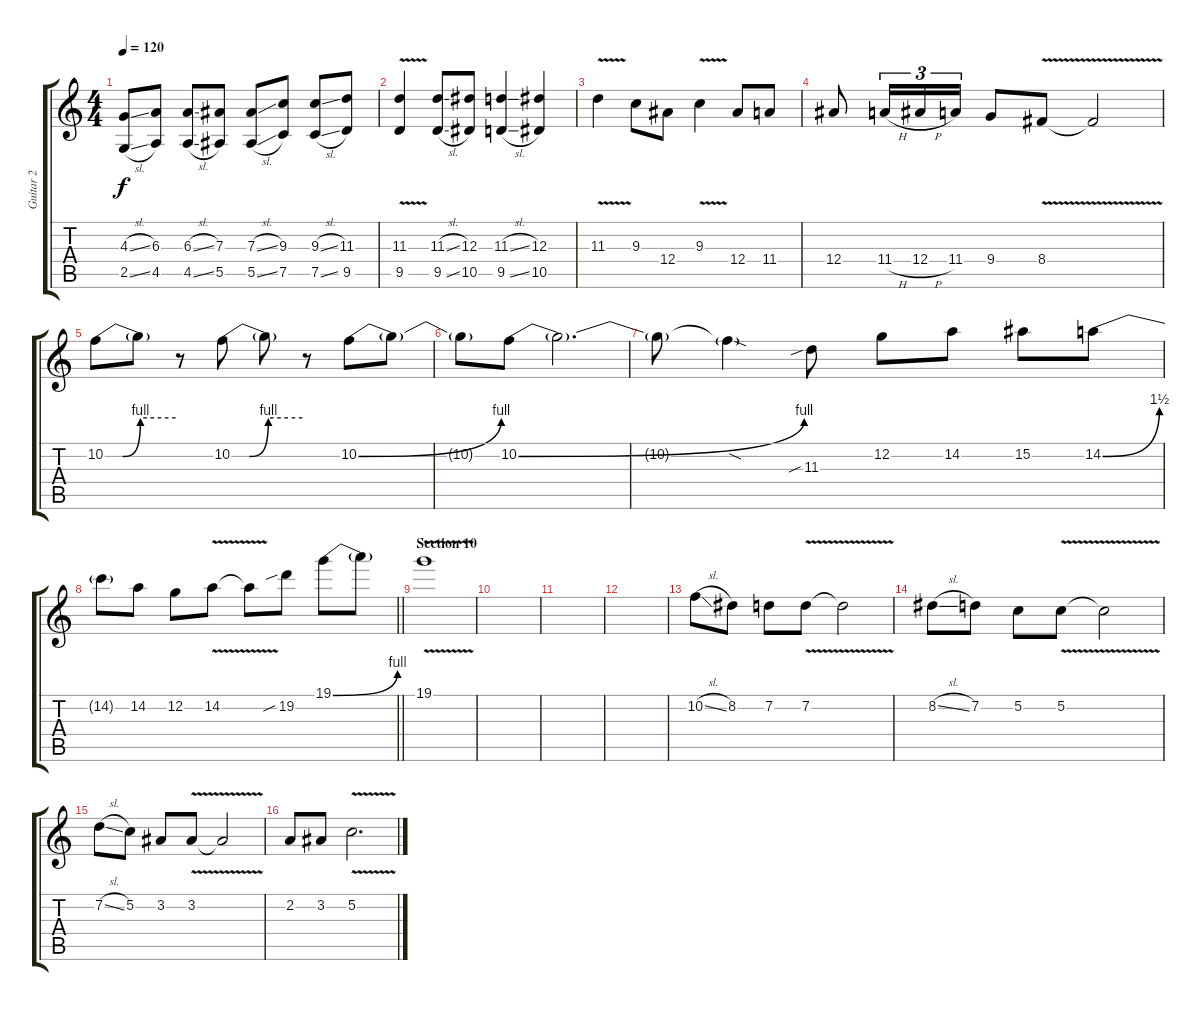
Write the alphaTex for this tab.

\track ("Guitar 2" "Guitar 2") {instrument distortionguitar}
\staff {score tabs}
\tuning (C4 G3 Eb3 Bb2 F2 C2) {hide}
\ts (4 4)
\tempo 120
\clef g2
\ks c
(4.3{sl} 2.5{sl}).8{dy f} (6.3 4.5).8 (6.3{sl} 4.5{sl}).8 (7.3 5.5).8 (7.3{sl} 5.5{sl}).8 (9.3 7.5).8 (9.3{sl} 7.5{sl}).8 (11.3 9.5).8 |
(11.3{v} 9.5{v}).4 (11.3{sl} 9.5{sl}).8 (12.3 10.5).8 (11.3{sl} 9.5{sl}).4 (12.3 10.5).4 |
11.3{v}.4 9.3.8 12.4.8 9.3{v}.4 12.4.8 11.4.8 |
12.4.8 11.4{h}.16{tu (3 2)} 12.4{h}.16{tu (3 2)} 11.4.16{tu (3 2)} 9.4.8 8.4{v}.8 8.4{t}.2 |
10.2{be (custom 0 0 15 0 30 4 60 4)}.8 10.2{t}.8 r.8 10.2{be (custom 0 0 15 0 31 4 60 4)}.8 10.2{t}.8 r.8 10.2{be (bend 0 0 60 4)}.8 10.2{t}.8 |
10.2{t}.8 10.2{be (bend 0 0 60 4)}.8 10.2{t}.2{d} |
10.2{t}.8 10.2{sod t}.4 11.3{sib}.8 12.2.8 14.2.8 15.2.8 14.2{be (bend 0 0 60 6)}.8 |
\barLineRight lightlight
14.2{t}.8 14.2.8 12.2.8 14.2{v}.8 14.2{t}.8 19.2{sib}.8 19.1{be (bend 0 0 60 4)}.8 19.1{t}.8 |
\section ("" "Section 10")
19.1{v}.1 |
|
|
|
10.2{sl}.8{volume 7} 8.2.8 7.2.8 7.2{v}.8 7.2{t}.2 |
8.2{sl}.8 7.2.8 5.2.8 5.2{v}.8 5.2{t}.2 |
7.2{sl}.8 5.2.8 3.2.8 3.2{v}.8 3.2{t}.2 |
2.2.8 3.2.8 5.2{v}.2{d}
